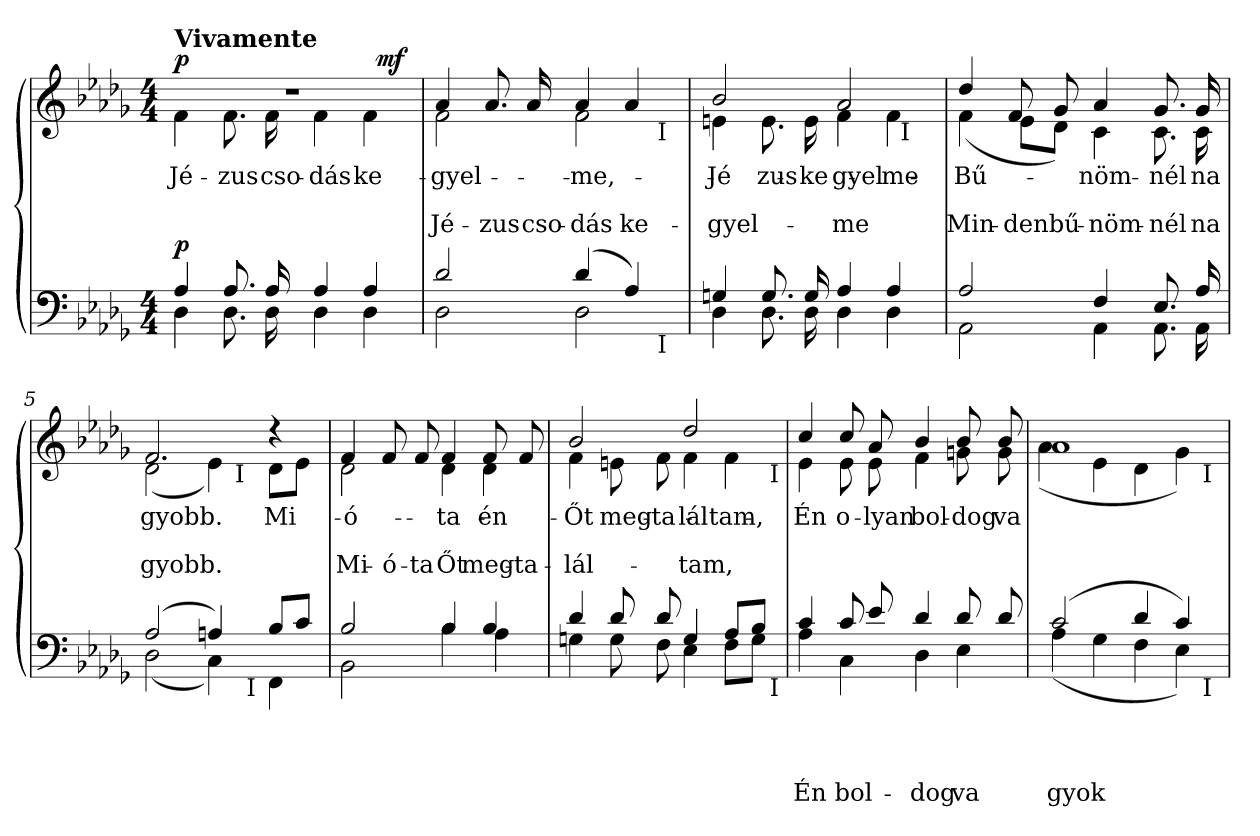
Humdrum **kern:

**kern	**text	**text	**text	**text	**dynam	**kern	**text	**text	**text	**dynam
*part2	*part2	*part2	*part2	*part2	*part2	*part1	*part1	*part1	*part1	*part1
*staff2	*staff2	*staff2	*staff2	*staff2	*staff2	*staff1	*staff1	*staff1	*staff1	*staff1
*clefF4	*	*	*	*	*	*clefG2	*	*	*	*
*k[b-e-a-d-g-]	*	*	*	*	*	*k[b-e-a-d-g-]	*	*	*	*
*D-:	*	*	*	*	*	*D-:	*	*	*	*
*M4/4	*	*	*	*	*	*M4/4	*	*	*	*
=1	=1	=1	=1	=1	=1	=1	=1	=1	=1	=1
*^	*	*	*	*	*	*^	*	*	*	*
!	!	!	!	!	!	!	!LO:TX:a:B:t=Vivamente	!	!	!	!	!
!	!	!	!	!	!	!LO:DY:a	!	!	!LO:LY:b	!	!	!LO:DY:b
*	*	*	*	*	*	*	*	*^	*	*	*	*
4A-/	4D-\	.	.	.	.	p	1r	4f\	2ryy	Jé-	.	.	p
!	!	!	!	!	!	!	!	!	!	!LO:LY:b	!	!	!
8.A-/	8.D-\	.	.	.	.	.	.	8.f\	.	-zus	.	.	.
!	!	!	!	!	!	!	!	!	!	!LO:LY:b	!	!	!
16A-/	16D-\	.	.	.	.	.	.	16f\	.	cso-	.	.	.
!	!	!	!	!	!	!	!	!	!	!LO:LY:b	!	!	!
4A-/	4D-\	.	.	.	.	.	.	4f\	4ryy	-dás	.	.	.
!	!	!	!	!	!	!	!	!	!	!LO:LY:b	!	!	!
4A-/	4D-\	.	.	.	.	.	.	4f\	32ryy	ke-	.	.	.
!	!	!	!	!	!	!	!	!	!	!	!	!	!LO:DY:a
.	.	.	.	.	.	.	.	.	8..ryy	.	.	.	mf
=2	=2	=2	=2	=2	=2	=2	=2	=2	=2	=2	=2	=2	=2
!	!	!	!	!	!	!	!	!	!	!	!	!LO:LY:a	!
!	!	!	!	!	!	!	!	!	!	!LO:LY:b	!	!	!
*	*^	*	*	*	*	*	*	*	*	*	*	*	*
2d-/	2D-\	2..ryy	.	.	.	.	.	4a-/	2f\	2..ryy	-gyel-	.	Jé-	.
!	!	!	!	!	!	!	!	!	!	!	!	!	!LO:LY:a	!
.	.	.	.	.	.	.	.	8.a-/	.	.	.	.	-zus	.
!	!	!	!	!	!	!	!	!	!	!	!	!	!LO:LY:a	!
.	.	.	.	.	.	.	.	16a-/	.	.	.	.	cso-	.
!	!	!	!	!	!	!	!	!	!	!	!	!	!LO:LY:a	!
!	!	!	!	!	!	!	!	!	!	!	!LO:LY:b	!	!	!
(>4d-/	2D-\	.	.	.	.	.	.	4a-/	2f\	.	-me,	.	-dás	.
!	!	!	!	!	!	!	!	!	!	!	!	!	!LO:LY:a	!
4A-/)	.	.	.	.	.	.	.	4a-/	.	.	.	.	ke-	.
!	!	!	!	!	!	!	!	!	!	!LO:TX:b:t=I	!	!	!	!
!	!	!LO:TX:b:t=I	!	!	!	!	!	!	!	!	!	!	!	!
.	.	8ryy	.	.	.	.	.	.	.	8ryy	.	.	.	.
*	*v	*v	*	*	*	*	*	*	*	*	*	*	*	*
=3	=3	=3	=3	=3	=3	=3	=3	=3	=3	=3	=3	=3	=3
*	*^	*	*	*	*	*	*	*	*	*	*	*	*
!	!	!	!	!	!	!	!	!	!	!	!	!	!LO:LY:a	!
*	*v	*v	*	*	*	*	*	*	*	*	*	*	*	*
*	*^	*	*	*	*	*	*	*	*	*	*	*	*
!	!	!	!	!	!	!	!	!	!	!	!LO:LY:b	!	!	!
*	*v	*v	*	*	*	*	*	*	*	*	*	*	*	*
4Gn/	4D-\	.	.	.	.	.	2b-/	4en\	2ryy	Jé-	.	-gyel-	.
!	!	!	!	!	!	!	!	!	!	!LO:LY:b	!	!	!
8.G/	8.D-\	.	.	.	.	.	.	8.e\	.	-zus	.	.	.
!	!	!	!	!	!	!	!	!	!	!LO:LY:b	!	!	!
16G/	16D-\	.	.	.	.	.	.	16e\	.	ke-	.	.	.
!	!	!	!	!	!	!	!	!	!	!	!	!LO:LY:a	!
!	!	!	!	!	!	!	!	!	!	!LO:LY:b	!	!	!
4A-/	4D-\	.	.	.	.	.	2a-/	4f\	4ryy	-gyel-	.	-me	.
!	!	!	!	!	!	!	!	!	!	!LO:LY:b	!	!	!
4A-/	4D-\	.	.	.	.	.	.	4f\	32ryy	-me	.	.	.
!	!	!	!	!	!	!	!	!	!LO:TX:b:t=I	!	!	!	!
.	.	.	.	.	.	.	.	.	8..ryy	.	.	.	.
*	*	*	*	*	*	*	*v	*v	*v	*	*	*	*
=4	=4	=4	=4	=4	=4	=4	=4	=4	=4	=4	=4
*	*	*	*	*	*	*	*^	*	*	*	*
*	*	*	*	*	*	*	*	*^	*	*	*	*
!	!	!	!	!	!	!	!	!	!	!	!	!LO:LY:a	!
*	*	*	*	*	*	*	*	*v	*v	*	*	*	*
*	*	*	*	*	*	*	*	*^	*	*	*	*
!	!	!	!	!	!	!	!	!	!	!LO:LY:b	!	!	!
*	*	*	*	*	*	*	*	*v	*v	*	*	*	*
2A-/	2AA-\	.	.	.	.	.	4dd-/	(<4f\	Bű-	.	Min-	.
!	!	!	!	!	!	!	!	!	!	!	!LO:LY:a	!
.	.	.	.	.	.	.	8f/	8e-\L	.	.	-den	.
!	!	!	!	!	!	!	!	!	!	!	!LO:LY:a	!
.	.	.	.	.	.	.	8g-/	8d-\J)	.	.	bű-	.
!	!	!	!	!	!	!	!	!	!	!	!LO:LY:a	!
!	!	!	!	!	!	!	!	!	!LO:LY:b	!	!	!
4F/	4AA-\	.	.	.	.	.	4a-/	4c\	-nöm-	.	-nöm-	.
!	!	!	!	!	!	!	!	!	!	!	!LO:LY:a	!
!	!	!	!	!	!	!	!	!	!LO:LY:b	!	!	!
8.E-/	8.AA-\	.	.	.	.	.	8.g-/	8.c\	-nél	.	-nél	.
!	!	!	!	!	!	!	!	!	!	!	!LO:LY:a	!
!	!	!	!	!	!	!	!	!	!LO:LY:b	!	!	!
16A-/	16AA-\	.	.	.	.	.	16g-/	16c\	na­	.	na­	.
*	*	*	*	*	*	*	*v	*v	*	*	*	*
!!LO:LB:g=z
=5	=5	=5	=5	=5	=5	=5	=5	=5	=5	=5	=5
*	*	*	*	*	*	*	*^	*	*	*	*
!	!	!	!	!	!	!	!	!	!	!	!LO:LY:a	!
!	!	!	!	!	!	!	!	!	!LO:LY:b	!	!	!
*	*^	*	*	*	*	*	*	*^	*	*	*	*
(>2A-/	(<2D-\	2ryy	.	.	.	.	.	2.f/	(<2d-\	2ryy	gyobb.	.	gyobb.	.
4An/)	4C\)	8ryy	.	.	.	.	.	.	4e-\)	8ryy	.	.	.	.
!	!	!	!	!	!	!	!	!	!	!LO:TX:b:t=I	!	!	!	!
.	.	32ryy	.	.	.	.	.	.	.	4.ryy	.	.	.	.
!	!	!LO:TX:b:t=I	!	!	!	!	!	!	!	!	!	!	!	!
.	.	4ryy	.	.	.	.	.	.	.	.	.	.	.	.
!	!	!	!	!	!	!	!	!	!	!	!LO:LY:b	!	!	!
8B-/L	4FF\	.	.	.	.	.	.	4r	8d-\L	.	Mi-	.	.	.
8c/J	.	.	.	.	.	.	.	.	8e-\J	.	.	.	.	.
.	.	16.ryy	.	.	.	.	.	.	.	.	.	.	.	.
*	*v	*v	*	*	*	*	*	*	*	*	*	*	*	*
*	*	*	*	*	*	*	*v	*v	*v	*	*	*	*
=6	=6	=6	=6	=6	=6	=6	=6	=6	=6	=6	=6
*	*^	*	*	*	*	*	*^	*	*	*	*
*	*	*	*	*	*	*	*	*	*^	*	*	*	*
!	!	!	!	!	!	!	!	!	!	!	!	!	!LO:LY:a	!
*	*v	*v	*	*	*	*	*	*	*	*	*	*	*	*
*	*	*	*	*	*	*	*	*v	*v	*	*	*	*
*	*^	*	*	*	*	*	*	*^	*	*	*	*
!	!	!	!	!	!	!	!	!	!	!	!LO:LY:b	!	!	!
*	*v	*v	*	*	*	*	*	*	*	*	*	*	*	*
*	*	*	*	*	*	*	*	*v	*v	*	*	*	*
2B-/	2BB-\	.	.	.	.	.	4f/	2d-\	-ó-	.	Mi-	.
!	!	!	!	!	!	!	!	!	!	!	!LO:LY:a	!
.	.	.	.	.	.	.	8f/	.	.	.	-ó-	.
!	!	!	!	!	!	!	!	!	!	!	!LO:LY:a	!
.	.	.	.	.	.	.	8f/	.	.	.	-ta	.
!	!	!	!	!	!	!	!	!	!	!	!LO:LY:a	!
!	!	!	!	!	!	!	!	!	!LO:LY:b	!	!	!
4B-/	4B-\	.	.	.	.	.	4f/	4d-\	-ta	.	Őt	.
!	!	!	!	!	!	!	!	!	!	!	!LO:LY:a	!
!	!	!	!	!	!	!	!	!	!LO:LY:b	!	!	!
4B-/	4A-\	.	.	.	.	.	8f/	4d-\	én	.	meg-	.
!	!	!	!	!	!	!	!	!	!	!	!LO:LY:a	!
.	.	.	.	.	.	.	8f/	.	.	.	-ta-	.
*	*	*	*	*	*	*	*v	*v	*	*	*	*
=7	=7	=7	=7	=7	=7	=7	=7	=7	=7	=7	=7
!	!	!	!	!	!	!	!	!	!	!LO:LY:a	!
*	*	*	*	*	*	*	*^	*	*	*	*
!	!	!	!	!	!	!	!	!	!LO:LY:b	!	!	!
*	*^	*	*	*	*	*	*	*^	*	*	*	*
4d-/	4Gn\	2...ryy	.	.	.	.	.	2b-/	4f\	2...ryy	Őt	.	-lál-	.
!	!	!	!	!	!	!	!	!	!	!	!LO:LY:b	!	!	!
8d-/	8G\	.	.	.	.	.	.	.	8en\	.	meg-	.	.	.
!	!	!	!	!	!	!	!	!	!	!	!LO:LY:b	!	!	!
8d-/	8F\	.	.	.	.	.	.	.	8f\	.	-ta-	.	.	.
!	!	!	!	!	!	!	!	!	!	!	!	!	!LO:LY:a	!
!	!	!	!	!	!	!	!	!	!	!	!LO:LY:b	!	!	!
4G/	4E-\	.	.	.	.	.	.	2dd-/	4f\	.	-lál-	.	-tam,	.
!	!	!	!	!	!	!	!	!	!	!	!LO:LY:b	!	!	!
8A-/L	8F\L	.	.	.	.	.	.	.	4f\	.	-tam,	.	.	.
8B-/J	8G\J	.	.	.	.	.	.	.	.	.	.	.	.	.
!	!	!	!	!	!	!	!	!	!	!LO:TX:b:t=I	!	!	!	!
!	!	!LO:TX:b:t=I	!	!	!	!	!	!	!	!	!	!	!	!
.	.	16ryy	.	.	.	.	.	.	.	16ryy	.	.	.	.
*	*v	*v	*	*	*	*	*	*	*	*	*	*	*	*
*	*	*	*	*	*	*	*v	*v	*v	*	*	*	*
=8	=8	=8	=8	=8	=8	=8	=8	=8	=8	=8	=8
*	*^	*	*	*	*	*	*^	*	*	*	*
*	*	*	*	*	*	*	*	*	*^	*	*	*	*
!	!	!	!	!	!	!LO:LY:b	!	!	!	!	!	!	!	!
*	*v	*v	*	*	*	*	*	*	*	*	*	*	*	*
*	*	*	*	*	*	*	*	*v	*v	*	*	*	*
*	*^	*	*	*	*	*	*	*^	*	*	*	*
!	!	!	!	!	!	!	!	!	!	!	!LO:LY:b	!	!	!
*	*v	*v	*	*	*	*	*	*	*	*	*	*	*	*
*	*	*	*	*	*	*	*	*v	*v	*	*	*	*
4c/	4A-\	.	.	.	Én	.	4cc/	4e-\	Én	.	.	.
!	!	!	!	!	!LO:LY:b	!	!	!	!	!	!	!
!	!	!	!	!	!	!	!	!	!LO:LY:b	!	!	!
8c/	4C\	.	.	.	bol-	.	8cc/	8e-\	o-	.	.	.
!	!	!	!	!	!	!	!	!	!LO:LY:b	!	!	!
8e-/	.	.	.	.	.	.	8a-/	8e-\	-lyan	.	.	.
!	!	!	!	!	!LO:LY:b	!	!	!	!	!	!	!
!	!	!	!	!	!	!	!	!	!LO:LY:b	!	!	!
4d-/	4D-\	.	.	.	-dog	.	4b-/	4f\	bol-	.	.	.
!	!	!	!	!	!LO:LY:b	!	!	!	!	!	!	!
!	!	!	!	!	!	!	!	!	!LO:LY:b	!	!	!
8d-/	4E-\	.	.	.	va­	.	8b-/	8gn\	-dog	.	.	.
!	!	!	!	!	!	!	!	!	!LO:LY:b	!	!	!
8d-/	.	.	.	.	.	.	8b-/	8g\	va­	.	.	.
*	*	*	*	*	*	*	*v	*v	*	*	*	*
!!LO:LB:g=z
=9	=9	=9	=9	=9	=9	=9	=9	=9	=9	=9	=9
*	*	*	*	*	*	*	*^	*	*	*	*
!	!	!	!	!	!LO:LY:b	!	!	!	!	!	!	!
!	!	!	!	!	!	!	!	!	!LO:LY:b	!	!	!
*	*^	*	*	*	*	*	*	*^	*	*	*	*
(2c/	(<4A-\	2..ryy	.	.	.	gyok	.	1a-	(<4a-\	2..ryy	.	.	.	.
.	4G-\	.	.	.	.	.	.	.	4e-\	.	.	.	.	.
4d-/	4F\	.	.	.	.	.	.	.	4d-\	.	.	.	.	.
!	!	!	!	!	!	!LO:LY:b	!	!	!	!	!	!	!	!
4c/)	4E-\)	.	.	.	.	.	.	.	4g-\)	.	.	.	.	.
!	!	!	!	!	!	!	!	!	!	!LO:TX:b:t=I	!	!	!	!
!	!	!LO:TX:b:t=I	!	!	!	!	!	!	!	!	!	!	!	!
.	.	8ryy	.	.	.	.	.	.	.	8ryy	.	.	.	.
*v	*v	*v	*	*	*	*	*	*	*	*	*	*	*	*
*	*	*	*	*	*	*v	*v	*v	*	*	*	*
=	=	=	=	=	=	=	=	=	=	=
*-	*-	*-	*-	*-	*-	*-	*-	*-	*-	*-
